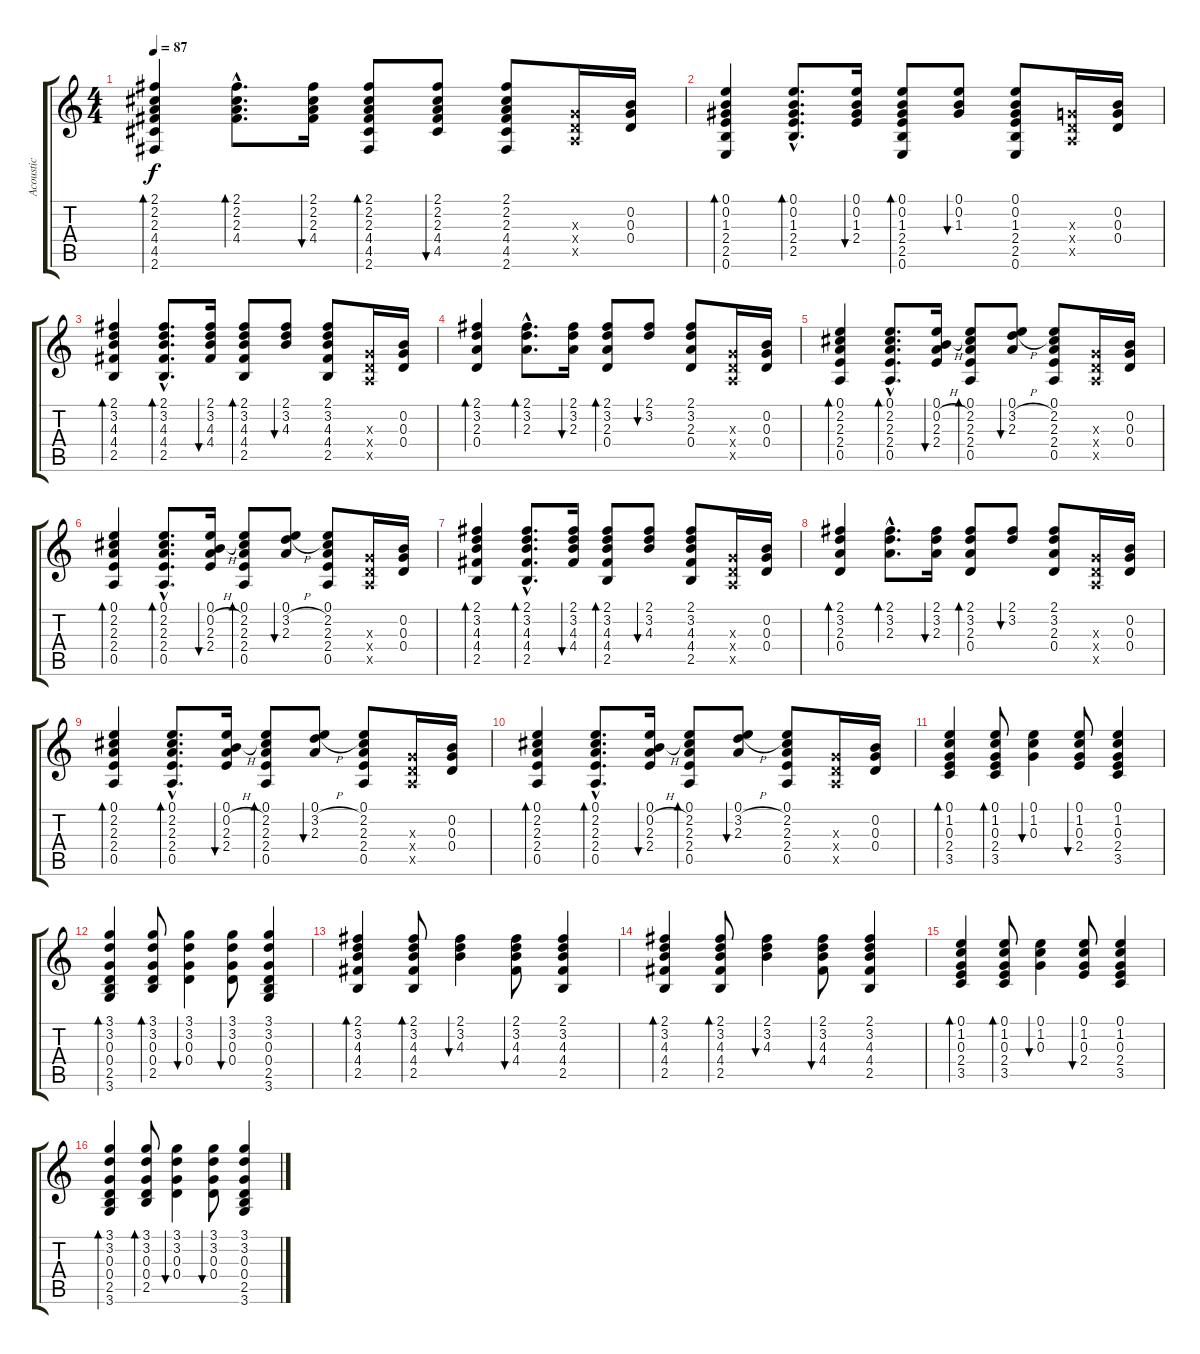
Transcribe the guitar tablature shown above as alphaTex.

\track ("Acoustic" "Acoustic") {instrument acousticguitarnylon}
\staff {score tabs}
\tuning (E4 B3 G3 D3 A2 E2) {hide}
\ts (4 4)
\tempo 87
\clef g2
\ks c
(2.1 2.2 2.3 4.4 4.5 2.6).4{bd 60 dy f} (2.1{hac} 2.2{hac} 2.3{hac} 4.4{hac}).8{d bd 60} (2.1 2.2 2.3 4.4).16{bu 60} (2.1 2.2 2.3 4.4 4.5 2.6).8{bd 60} (2.1 2.2 2.3 4.4 4.5).8{bu 60} (2.1 2.2 2.3 4.4 4.5 2.6).8 (0.3{x} 0.4{x} 0.5{x}).16 (0.2 0.3 0.4).16 |
(0.1 0.2 1.3 2.4 2.5 0.6).4{bd 60} (0.1{hac} 0.2{hac} 1.3{hac} 2.4{hac} 2.5{hac}).8{d bd 60} (0.1 0.2 1.3 2.4).16{bu 60} (0.1 0.2 1.3 2.4 2.5 0.6).8{bd 60} (0.1 0.2 1.3).8{bu 60} (0.1 0.2 1.3 2.4 2.5 0.6).8 (0.3{x} 0.4{x} 0.5{x}).16 (0.2 0.3 0.4).16 |
(2.1 3.2 4.3 4.4 2.5).4{bd 60} (2.1{hac} 3.2{hac} 4.3{hac} 4.4{hac} 2.5{hac}).8{d bd 60} (2.1 3.2 4.3 4.4).16{bu 60} (2.1 3.2 4.3 4.4 2.5).8{bd 60} (2.1 3.2 4.3).8{bu 60} (2.1 3.2 4.3 4.4 2.5).8 (0.3{x} 0.4{x} 0.5{x}).16 (0.2 0.3 0.4).16 |
(2.1 3.2 2.3 0.4).4{bd 60} (2.1{hac} 3.2{hac} 2.3{hac}).8{d bd 60} (2.1 3.2 2.3).16{bu 60} (2.1 3.2 2.3 0.4).8{bd 60} (2.1 3.2).8{bu 60} (2.1 3.2 2.3 0.4).8 (0.3{x} 0.4{x} 0.5{x}).16 (0.2 0.3 0.4).16 |
(0.1 2.2 2.3 2.4 0.5).4{bd 60} (0.1{hac} 2.2{hac} 2.3{hac} 2.4{hac} 0.5{hac}).8{d bd 60} (0.1 0.2{h} 2.3 2.4).16{bu 60} (0.1 2.2 2.3 2.4 0.5).8{bd 60} (0.1 3.2{h} 2.3).8{bu 60} (0.1 2.2 2.3 2.4 0.5).8 (0.3{x} 0.4{x} 0.5{x}).16 (0.2 0.3 0.4).16 |
(0.1 2.2 2.3 2.4 0.5).4{bd 60} (0.1{hac} 2.2{hac} 2.3{hac} 2.4{hac} 0.5{hac}).8{d bd 60} (0.1 0.2{h} 2.3 2.4).16{bu 60} (0.1 2.2 2.3 2.4 0.5).8{bd 60} (0.1 3.2{h} 2.3).8{bu 60} (0.1 2.2 2.3 2.4 0.5).8 (0.3{x} 0.4{x} 0.5{x}).16 (0.2 0.3 0.4).16 |
(2.1 3.2 4.3 4.4 2.5).4{bd 60} (2.1{hac} 3.2{hac} 4.3{hac} 4.4{hac} 2.5{hac}).8{d bd 60} (2.1 3.2 4.3 4.4).16{bu 60} (2.1 3.2 4.3 4.4 2.5).8{bd 60} (2.1 3.2 4.3).8{bu 60} (2.1 3.2 4.3 4.4 2.5).8 (0.3{x} 0.4{x} 0.5{x}).16 (0.2 0.3 0.4).16 |
(2.1 3.2 2.3 0.4).4{bd 60} (2.1{hac} 3.2{hac} 2.3{hac}).8{d bd 60} (2.1 3.2 2.3).16{bu 60} (2.1 3.2 2.3 0.4).8{bd 60} (2.1 3.2).8{bu 60} (2.1 3.2 2.3 0.4).8 (0.3{x} 0.4{x} 0.5{x}).16 (0.2 0.3 0.4).16 |
(0.1 2.2 2.3 2.4 0.5).4{bd 60} (0.1{hac} 2.2{hac} 2.3{hac} 2.4{hac} 0.5{hac}).8{d bd 60} (0.1 0.2{h} 2.3 2.4).16{bu 60} (0.1 2.2 2.3 2.4 0.5).8{bd 60} (0.1 3.2{h} 2.3).8{bu 60} (0.1 2.2 2.3 2.4 0.5).8 (0.3{x} 0.4{x} 0.5{x}).16 (0.2 0.3 0.4).16 |
(0.1 2.2 2.3 2.4 0.5).4{bd 60} (0.1{hac} 2.2{hac} 2.3{hac} 2.4{hac} 0.5{hac}).8{d bd 60} (0.1 0.2{h} 2.3 2.4).16{bu 60} (0.1 2.2 2.3 2.4 0.5).8{bd 60} (0.1 3.2{h} 2.3).8{bu 60} (0.1 2.2 2.3 2.4 0.5).8 (0.3{x} 0.4{x} 0.5{x}).16 (0.2 0.3 0.4).16 |
(0.1 1.2 0.3 2.4 3.5).4{bd 60} (0.1 1.2 0.3 2.4 3.5).8{bd 60} (0.1 1.2 0.3).4{bu 60} (0.1 1.2 0.3 2.4).8{bu 60} (0.1 1.2 0.3 2.4 3.5).4 |
(3.1 3.2 0.3 0.4 2.5 3.6).4{bd 60} (3.1 3.2 0.3 0.4 2.5).8{bd 60} (3.1 3.2 0.3 0.4).4{bu 60} (3.1 3.2 0.3 0.4).8{bu 60} (3.1 3.2 0.3 0.4 2.5 3.6).4 |
(2.1 3.2 4.3 4.4 2.5).4{bd 60} (2.1 3.2 4.3 4.4 2.5).8{bd 60} (2.1 3.2 4.3).4{bu 60} (2.1 3.2 4.3 4.4).8{bu 60} (2.1 3.2 4.3 4.4 2.5).4 |
(2.1 3.2 4.3 4.4 2.5).4{bd 60} (2.1 3.2 4.3 4.4 2.5).8{bd 60} (2.1 3.2 4.3).4{bu 60} (2.1 3.2 4.3 4.4).8{bu 60} (2.1 3.2 4.3 4.4 2.5).4 |
(0.1 1.2 0.3 2.4 3.5).4{bd 60} (0.1 1.2 0.3 2.4 3.5).8{bd 60} (0.1 1.2 0.3).4{bu 60} (0.1 1.2 0.3 2.4).8{bu 60} (0.1 1.2 0.3 2.4 3.5).4 |
(3.1 3.2 0.3 0.4 2.5 3.6).4{bd 60} (3.1 3.2 0.3 0.4 2.5).8{bd 60} (3.1 3.2 0.3 0.4).4{bu 60} (3.1 3.2 0.3 0.4).8{bu 60} (3.1 3.2 0.3 0.4 2.5 3.6).4
